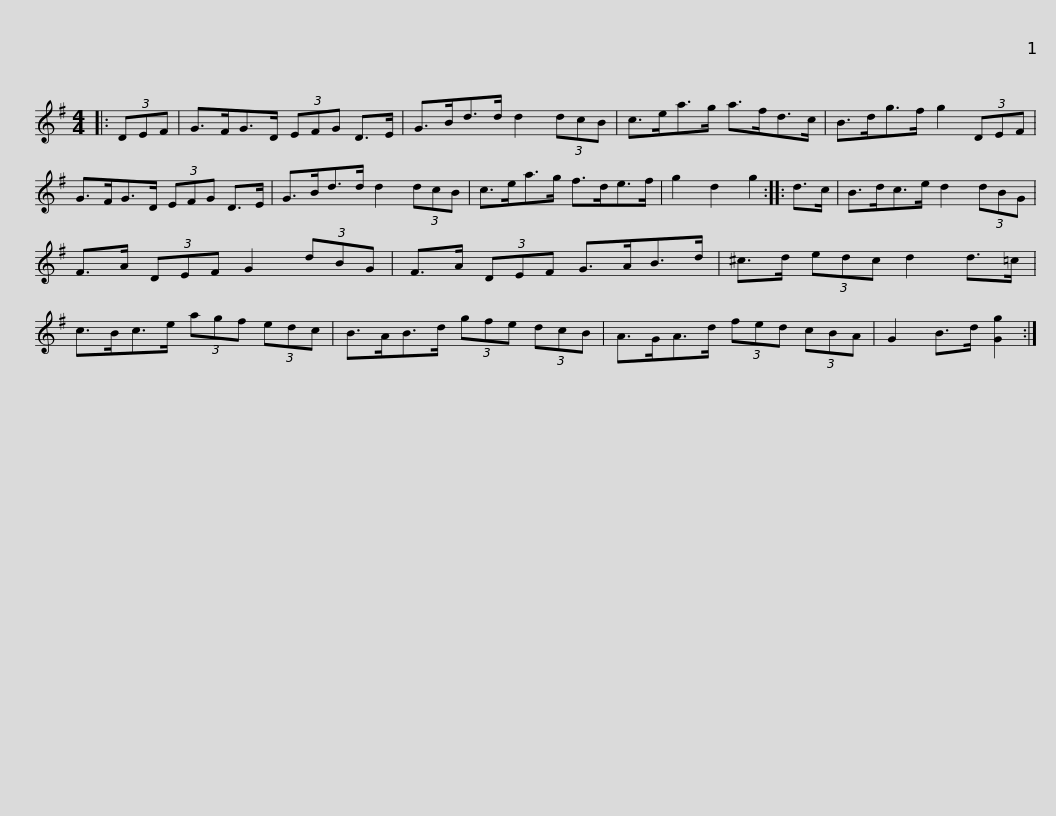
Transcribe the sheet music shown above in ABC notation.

X:1
L:1/8
M:4/4
I:linebreak $
K:G
V:1 treble
V:1
|: (3DEF | G>FG>D (3EFG D>E | G>Bd>d d2 (3dcB | c>ea>g a>fd>c | B>dg>f g2 (3DEF |$ %5
 G>FG>D (3EFG D>E | G>Bd>d d2 (3dcB | c>ea>g f>de>f | g2 d2 g2 :: d>c | %10
 B>dc>e d2 (3dBG |$ F>A (3DEF G2 (3dBG | F>A (3DEF G>AB>d | ^c>d (3edc d2 d>=c | c>Bc>e (3agf (3edc |$ %15
 B>AB>d (3gfe (3dcB | A>GA>d (3fed (3cBA | G2 B>d [Gg]2 :| %18
